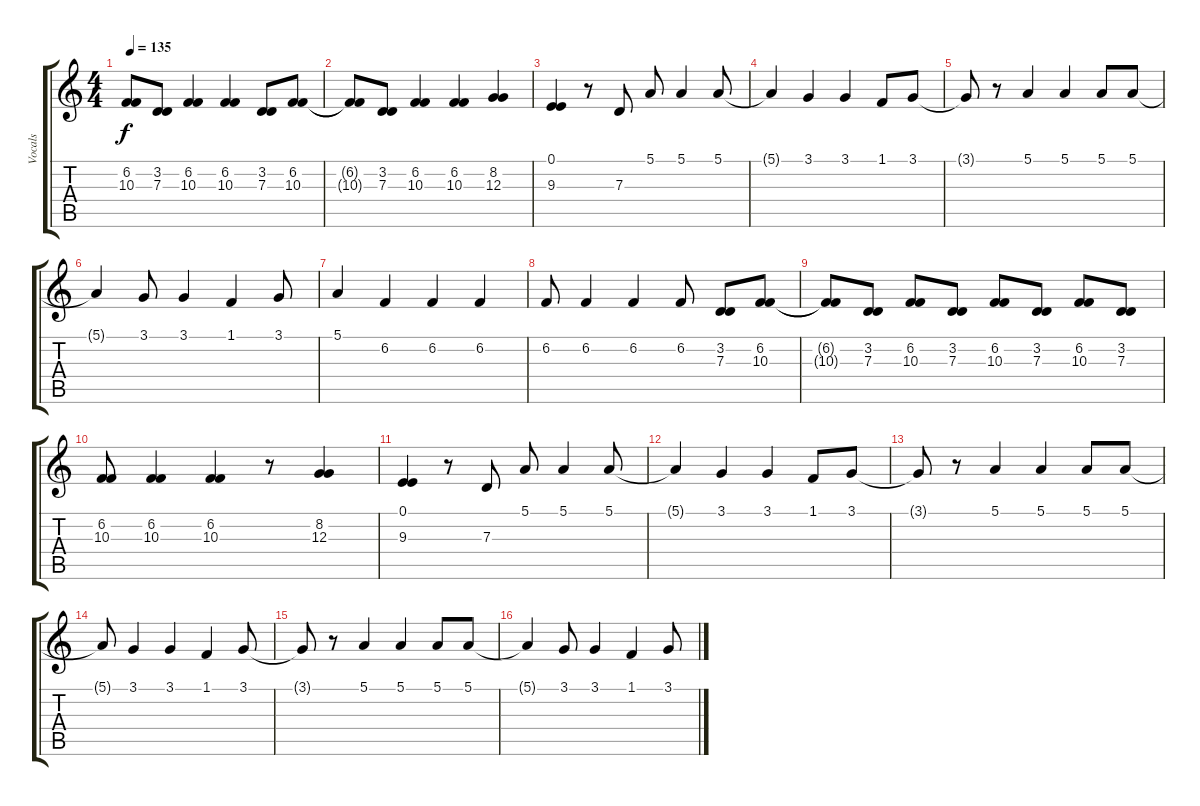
\track ("Vocals" "Vocals") {instrument flute}
\staff {score tabs}
\tuning (E4 B3 G3 D3 A2 E2) {hide}
\ts (4 4)
\tempo 135
\clef g2
\ks c
(6.2{t} 10.3{t}).8{dy f} (3.2 7.3).8 (6.2 10.3).4 (6.2 10.3).4 (3.2 7.3).8 (6.2 10.3).8 |
(6.2{t} 10.3{t}).8 (3.2 7.3).8 (6.2 10.3).4 (6.2 10.3).4 (8.2 12.3).4 |
(0.1 9.3).4 r.8 7.3.8 5.1.8 5.1.4 5.1.8 |
5.1{t}.4 3.1.4 3.1.4 1.1.8 3.1.8 |
3.1{t}.8 r.8 5.1.4 5.1.4 5.1.8 5.1.8 |
5.1{t}.4 3.1.8 3.1.4 1.1.4 3.1.8 |
5.1.4 6.2.4 6.2.4 6.2.4 |
6.2.8 6.2.4 6.2.4 6.2.8 (3.2 7.3).8 (6.2 10.3).8 |
(6.2{t} 10.3{t}).8 (3.2 7.3).8 (6.2 10.3).8 (3.2 7.3).8 (6.2 10.3).8 (3.2 7.3).8 (6.2 10.3).8 (3.2 7.3).8 |
(6.2 10.3).8 (6.2 10.3).4 (6.2 10.3).4 r.8 (8.2 12.3).4 |
(0.1 9.3).4 r.8 7.3.8 5.1.8 5.1.4 5.1.8 |
5.1{t}.4 3.1.4 3.1.4 1.1.8 3.1.8 |
3.1{t}.8 r.8 5.1.4 5.1.4 5.1.8 5.1.8 |
5.1{t}.8 3.1.4 3.1.4 1.1.4 3.1.8 |
3.1{t}.8 r.8 5.1.4 5.1.4 5.1.8 5.1.8 |
5.1{t}.4 3.1.8 3.1.4 1.1.4 3.1.8
